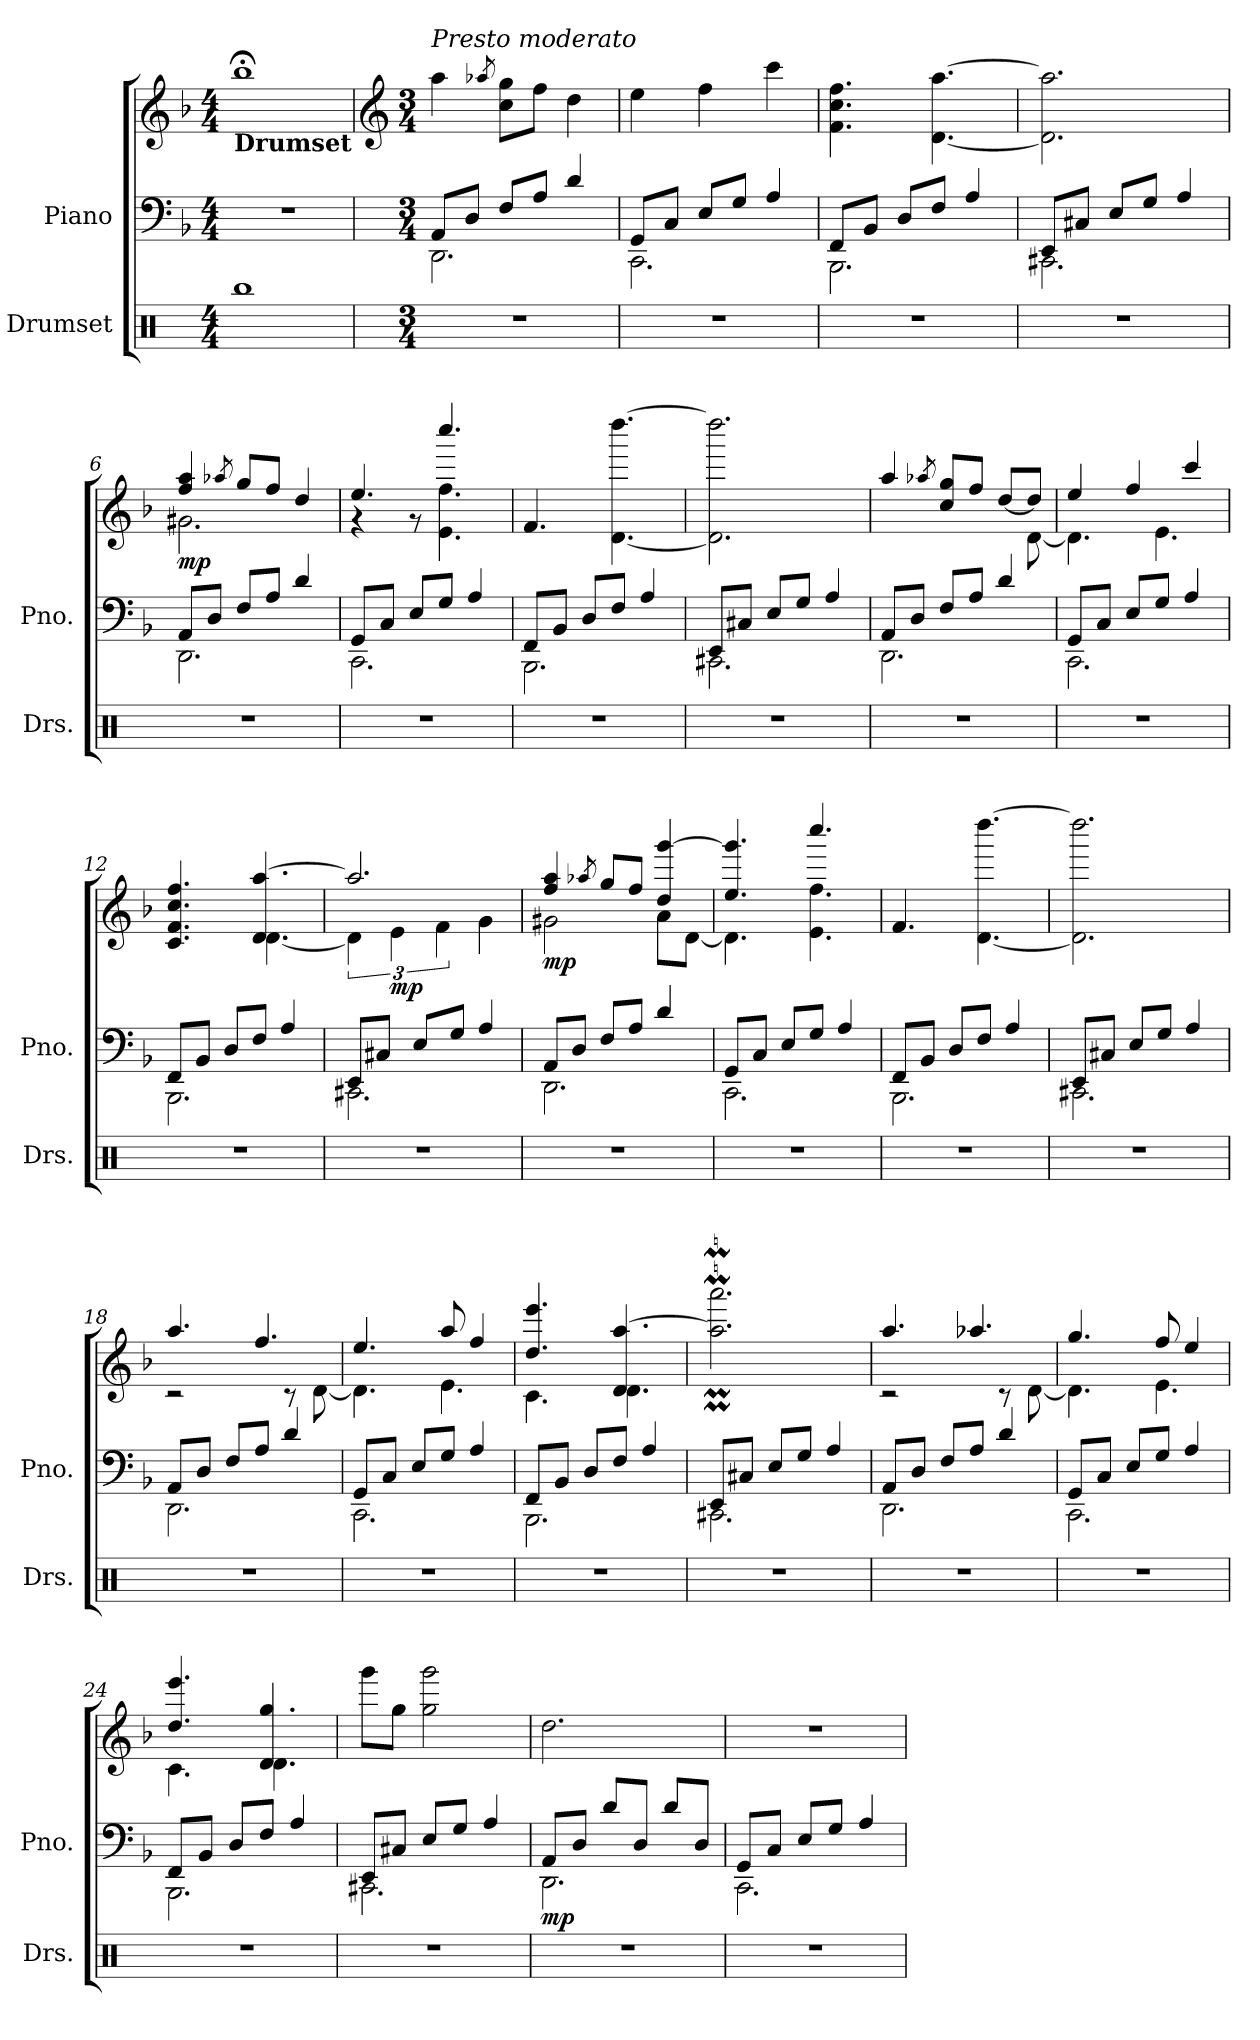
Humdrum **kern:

**kern	**kern	**kern	**dynam
*part2	*part1	*part1	*part1
*staff3	*staff2	*staff1	*staff1/2
*I"Drumset	*I"Piano	*	*
*I'Drs.	*I'Pno.	*	*
*clefX	*clefF4	*clefG2	*
*k[]	*k[b-]	*k[b-]	*
*M4/4	*M4/4	*M4/4	*
*MM180	*MM180	*MM180	*
=1	=1	=1	=1
!	!	!LO:TX:b:B:t=Drumset	!
1Rbb	1r	1bb-;<	.
!!LO:PB:g=z
=2	=2	=2	=2
*	*	*clefG2	*
*M3/4	*M3/4	*M3/4	*
*	*^	*	*
!	!	!	!LO:TX:a:i:t=Presto moderato	!
!	!	!	!	!LO:DY:b=2
!	!	!	!	!LO:DY:n=1:b
2.r	8AA/L	2.DD\	4aa\	mp mf
.	8D/J	.	.	.
.	.	.	8qaa-X/	.
.	8F/L	.	8cc\ 8gg\L	.
.	8A/J	.	8ff\J	.
.	4d/	.	4dd\	.
=3	=3	=3	=3	=3
2.r	8GG/L	2.CC\	4ee\	.
.	8C/J	.	.	.
.	8E/L	.	4ff\	.
.	8G/J	.	.	.
.	4A/	.	4ccc\	.
=4	=4	=4	=4	=4
2.r	8FF/L	2.BBB-\	4.f\ 4.cc\ 4.ff\	.
.	8BB-/J	.	.	.
.	8D/L	.	.	.
.	8F/J	.	[4.d\ [4.aa\	.
.	4A/	.	.	.
=5	=5	=5	=5	=5
2.r	8EE/L	2.CC#X\	2.d\] 2.aa\]	.
.	8C#X/J	.	.	.
.	8E/L	.	.	.
.	8G/J	.	.	.
.	4A/	.	.	.
=6	=6	=6	=6	=6
*	*	*	*^	*
!	!	!	!	!	!LO:DY:b
2.r	8AA/L	2.DD\	4ff/ 4aa/	2.g#X\	mp
.	8D/J	.	.	.	.
.	.	.	8qaa-X/	.	.
.	8F/L	.	8gg/L	.	.
.	8A/J	.	8ff/J	.	.
.	4d/	.	4dd/	.	.
=7	=7	=7	=7	=7	=7
2.r	8GG/L	2.CC\	4.ee/	4r	.
.	8C/J	.	.	.	.
.	8E/L	.	.	8r	.
.	8G/J	.	4.cccc/	4.e\ 4.ff\	.
.	4A/	.	.	.	.
*	*	*	*v	*v	*
!!LO:LB:g=z
=8	=8	=8	=8	=8
2.r	8FF/L	2.BBB-\	4.f/	.
.	8BB-/J	.	.	.
.	8D/L	.	.	.
.	8F/J	.	[4.d\ [4.dddd\	.
.	4A/	.	.	.
=9	=9	=9	=9	=9
2.r	8EE/L	2.CC#X\	2.d\] 2.dddd\]	.
.	8C#X/J	.	.	.
.	8E/L	.	.	.
.	8G/J	.	.	.
.	4A/	.	.	.
=10	=10	=10	=10	=10
*	*	*	*^	*
!	!	!	!	!	!LO:DY:b=2
!	!	!	!	!	!LO:DY:n=1:b
2.r	8AA/L	2.DD\	4aa/	2ryy	mp mf
.	8D/J	.	.	.	.
.	.	.	8qaa-X/	.	.
.	8F/L	.	8cc/ 8gg/L	.	.
.	8A/J	.	8ff/J	.	.
.	4d/	.	[8dd/L	8ryy	.
.	.	.	8dd/J]	[8d\	.
=11	=11	=11	=11	=11	=11
2.r	8GG/L	2.CC\	4ee/	4.d\]	.
.	8C/J	.	.	.	.
.	8E/L	.	4ff/	.	.
.	8G/J	.	.	4.e\	.
.	4A/	.	4ccc/	.	.
=12	=12	=12	=12	=12	=12
2.r	8FF/L	2.BBB-\	4.c/ 4.f/ 4.cc/ 4.ff/	4.ryy	.
.	8BB-/J	.	.	.	.
.	8D/L	.	.	.	.
.	8F/J	.	4.d/ [4.aa/	[4.d\	.
.	4A/	.	.	.	.
=13	=13	=13	=13	=13	=13
2.r	8EE/L	2.CC#X\	2.aa/]	6d\]	.
.	8C#X/J	.	.	.	.
!	!	!	!	!	!LO:DY:b
.	.	.	.	6e\	mp
.	8E/L	.	.	.	.
.	.	.	.	6f\	.
.	8G/J	.	.	.	.
.	4A/	.	.	4g\	.
!!LO:LB:g=z	!!
=14	=14	=14	=14	=14	=14
!	!	!	!	!	!LO:DY:b
2.r	8AA/L	2.DD\	4ff/ 4aa/	2g#X\	mp
.	8D/J	.	.	.	.
.	.	.	8qaa-X/	.	.
.	8F/L	.	8gg/L	.	.
.	8A/J	.	8ff/J	.	.
.	4d/	.	4dd/ [4ggg/	8a\L	.
.	.	.	.	[8d\J	.
=15	=15	=15	=15	=15	=15
2.r	8GG/L	2.CC\	4.ee/ 4.ggg/]	4.d\]	.
.	8C/J	.	.	.	.
.	8E/L	.	.	.	.
.	8G/J	.	4.cccc/	4.e\ 4.ff\	.
.	4A/	.	.	.	.
*	*	*	*v	*v	*
=16	=16	=16	=16	=16
2.r	8FF/L	2.BBB-\	4.f/	.
.	8BB-/J	.	.	.
.	8D/L	.	.	.
.	8F/J	.	[4.d\ [4.dddd\	.
.	4A/	.	.	.
=17	=17	=17	=17	=17
2.r	8EE/L	2.CC#X\	2.d\] 2.dddd\]	.
.	8C#X/J	.	.	.
.	8E/L	.	.	.
.	8G/J	.	.	.
.	4A/	.	.	.
=18	=18	=18	=18	=18
*	*	*	*^	*
2.r	8AA/L	2.DD\	4.aa/	2r	.
.	8D/J	.	.	.	.
.	8F/L	.	.	.	.
.	8A/J	.	4.ff/	.	.
.	4d/	.	.	8r	.
.	.	.	.	[8d\	.
=19	=19	=19	=19	=19	=19
2.r	8GG/L	2.CC\	4.ee/	4.d\]	.
.	8C/J	.	.	.	.
.	8E/L	.	.	.	.
.	8G/J	.	8aa/	4.e\	.
.	4A/	.	4ff/	.	.
!!LO:LB:g=z	!!
=20	=20	=20	=20	=20	=20
2.r	8FF/L	2.BBB-\	4.dd/ 4.eee/	4.c\	.
.	8BB-/J	.	.	.	.
.	8D/L	.	.	.	.
.	8F/J	.	4.d/ [4.aa/	4.d\	.
.	4A/	.	.	.	.
*	*	*	*v	*v	*
=21	=21	=21	=21	=21
2.r	8EE/L	2.CC#X\	2.aa\]M 2.aaa\M	.
.	8C#X/J	.	.	.
.	8E/L	.	.	.
.	8G/J	.	.	.
.	4A/	.	.	.
=22	=22	=22	=22	=22
*	*	*	*^	*
2.r	8AA/L	2.DD\	4.aa/	2r	.
.	8D/J	.	.	.	.
.	8F/L	.	.	.	.
.	8A/J	.	4.aa-X/	.	.
.	4d/	.	.	8r	.
.	.	.	.	[8d\	.
=23	=23	=23	=23	=23	=23
2.r	8GG/L	2.CC\	4.gg/	4.d\]	.
.	8C/J	.	.	.	.
.	8E/L	.	.	.	.
.	8G/J	.	8ff/	4.e\	.
.	4A/	.	4ee/	.	.
=24	=24	=24	=24	=24	=24
2.r	8FF/L	2.BBB-\	4.dd/ 4.eee/	4.c\	.
.	8BB-/J	.	.	.	.
.	8D/L	.	.	.	.
.	8F/J	.	4.d/ 4.gg/	4.d\	.
.	4A/	.	.	.	.
*	*	*	*v	*v	*
=25	=25	=25	=25	=25
2.r	8EE/L	2.CC#X\	8ggg\L	.
.	8C#X/J	.	8gg\J	.
.	8E/L	.	2gg\ 2ggg\	.
.	8G/J	.	.	.
.	4A/	.	.	.
!!LO:LB:g=z
=26	=26	=26	=26	=26
!	!	!	!	!LO:DY:b=2
2.r	8AA/L	2.DD\	2.dd\	mp
.	8D/J	.	.	.
.	8d/L	.	.	.
.	8D/J	.	.	.
.	8d/L	.	.	.
.	8D/J	.	.	.
=27	=27	=27	=27	=27
2.r	8GG/L	2.CC\	2.r	.
.	8C/J	.	.	.
.	8E/L	.	.	.
.	8G/J	.	.	.
.	4A/	.	.	.
*	*v	*v	*	*
=	=	=	=
*-	*-	*-	*-
